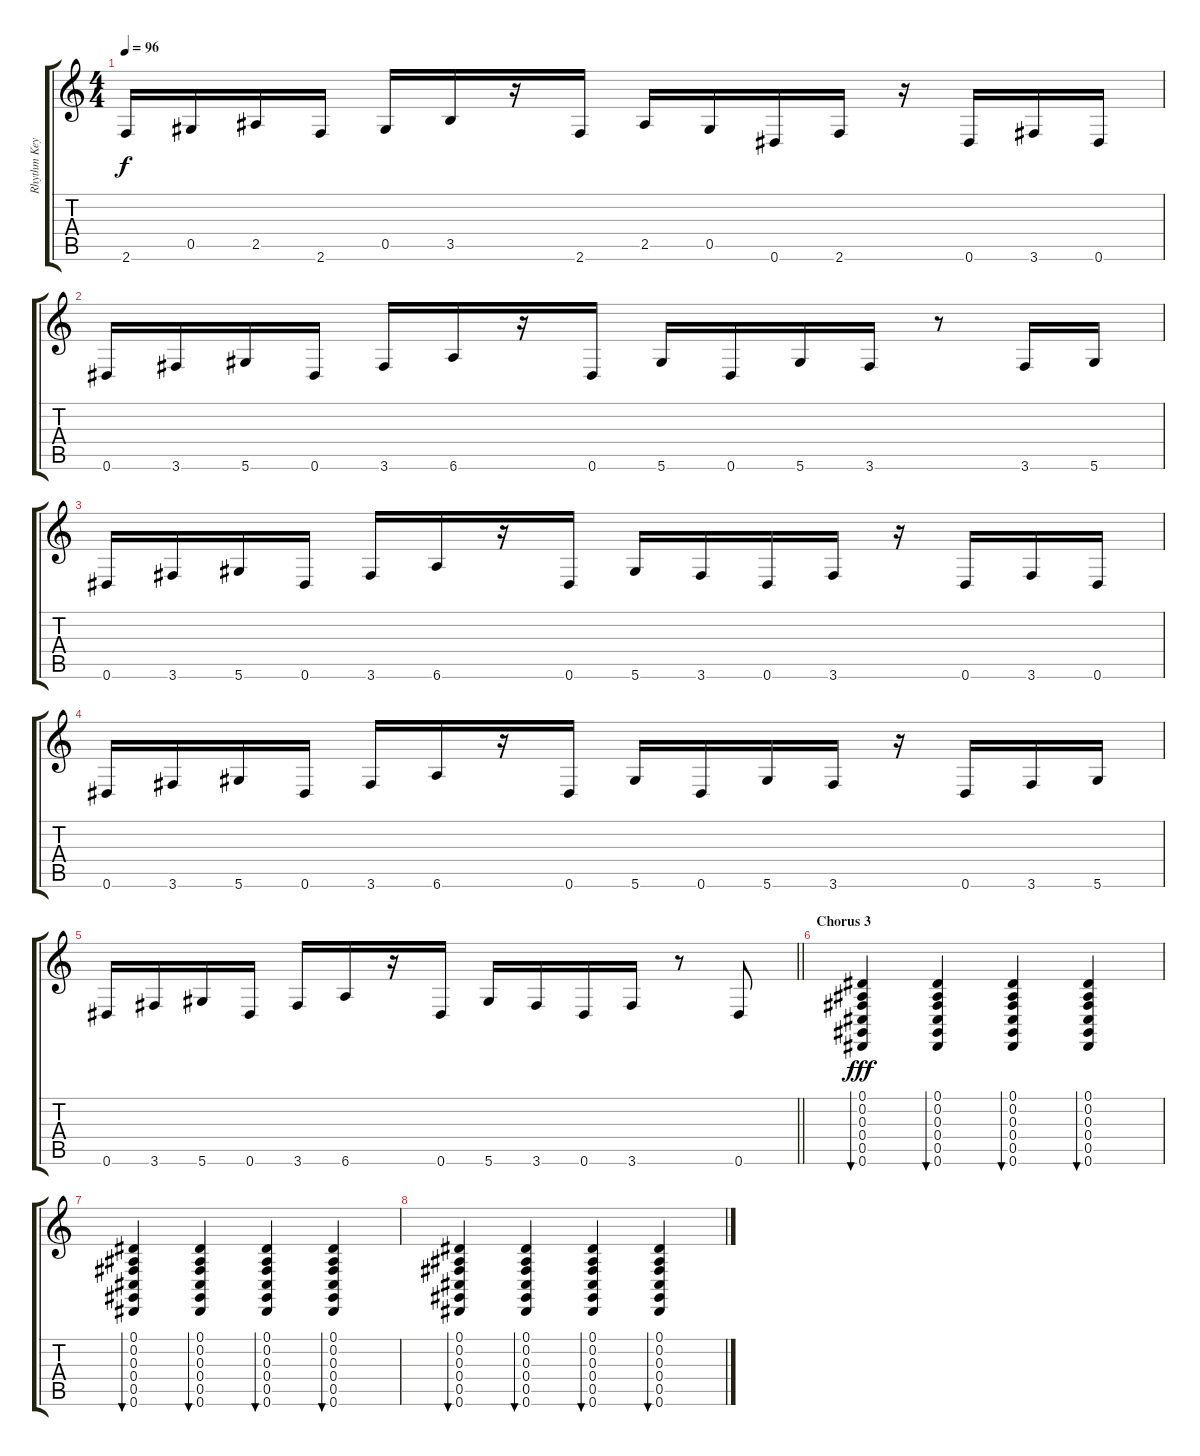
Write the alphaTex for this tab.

\track ("Rhythm Keyboard" "Rhythm Key") {instrument synthstrings1}
\staff {score tabs}
\tuning (Eb4 Bb3 Gb3 Db3 Ab2 Eb2) {hide}
\ts (4 4)
\tempo 96
\clef g2
\ks c
2.6.16{ot 8vb dy f} 0.5.16{ot 8vb} 2.5.16{ot 8vb} 2.6.16{ot 8vb} 0.5.16{ot 8vb} 3.5.16{ot 8vb} r.16 2.6.16{ot 8vb} 2.5.16{ot 8vb} 0.5.16{ot 8vb} 0.6.16{ot 8vb} 2.6.16{ot 8vb} r.16 0.6.16{ot 8vb} 3.6.16{ot 8vb} 0.6.16{ot 8vb} |
0.6.16{ot 8vb} 3.6.16{ot 8vb} 5.6.16{ot 8vb} 0.6.16{ot 8vb} 3.6.16{ot 8vb} 6.6.16{ot 8vb} r.16 0.6.16{ot 8vb} 5.6.16{ot 8vb} 0.6.16{ot 8vb} 5.6.16{ot 8vb} 3.6.16{ot 8vb} r.8{ot 8vb} 3.6.16{ot 8vb} 5.6.16{ot 8vb} |
0.6.16{ot 8vb} 3.6.16{ot 8vb} 5.6.16{ot 8vb} 0.6.16{ot 8vb} 3.6.16{ot 8vb} 6.6.16{ot 8vb} r.16 0.6.16{ot 8vb} 5.6.16{ot 8vb} 3.6.16{ot 8vb} 0.6.16{ot 8vb} 3.6.16{ot 8vb} r.16{ot 8vb} 0.6.16{ot 8vb} 3.6.16{ot 8vb} 0.6.16{ot 8vb} |
0.6.16{ot 8vb} 3.6.16{ot 8vb} 5.6.16{ot 8vb} 0.6.16{ot 8vb} 3.6.16{ot 8vb} 6.6.16{ot 8vb} r.16 0.6.16{ot 8vb} 5.6.16{ot 8vb} 0.6.16{ot 8vb} 5.6.16{ot 8vb} 3.6.16{ot 8vb} r.16{ot 8vb} 0.6.16{ot 8vb} 3.6.16{ot 8vb} 5.6.16{ot 8vb} |
\barLineRight lightlight
0.6.16{ot 8vb} 3.6.16{ot 8vb} 5.6.16{ot 8vb} 0.6.16{ot 8vb} 3.6.16{ot 8vb} 6.6.16{ot 8vb} r.16 0.6.16{ot 8vb} 5.6.16{ot 8vb} 3.6.16{ot 8vb} 0.6.16{ot 8vb} 3.6.16{ot 8vb} r.8{ot 8vb} 0.6.8{ot 8vb} |
\section ("" "Chorus 3")
(0.1 0.2 0.3 0.4 0.5 0.6).4{bu 120 dy fff volume 12 instrument taikodrum} (0.1 0.2 0.3 0.4 0.5 0.6).4{bu 120} (0.1 0.2 0.3 0.4 0.5 0.6).4{bu 120} (0.1 0.2 0.3 0.4 0.5 0.6).4{bu 120} |
(0.1 0.2 0.3 0.4 0.5 0.6).4{bu 120} (0.1 0.2 0.3 0.4 0.5 0.6).4{bu 120} (0.1 0.2 0.3 0.4 0.5 0.6).4{bu 120} (0.1 0.2 0.3 0.4 0.5 0.6).4{bu 120} |
(0.1 0.2 0.3 0.4 0.5 0.6).4{bu 120} (0.1 0.2 0.3 0.4 0.5 0.6).4{bu 120} (0.1 0.2 0.3 0.4 0.5 0.6).4{bu 120} (0.1 0.2 0.3 0.4 0.5 0.6).4{bu 120}
